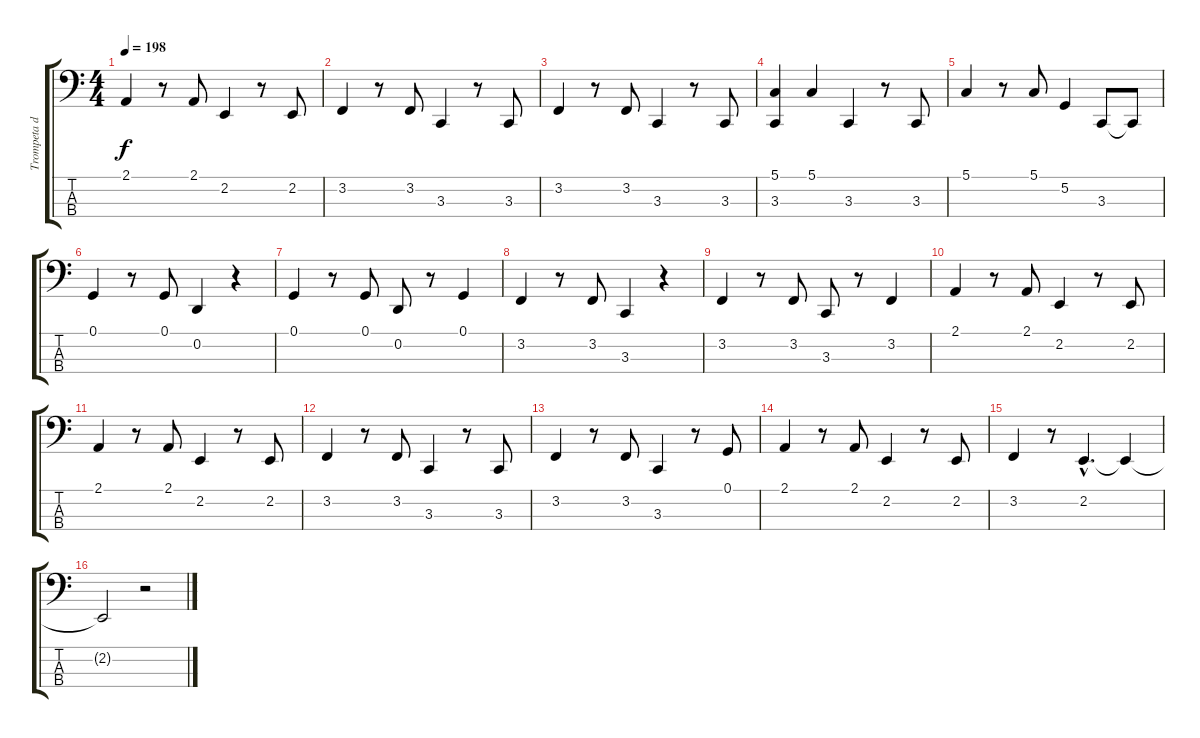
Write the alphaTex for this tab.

\track ("Trompeta de oso" "Trompeta d") {instrument tuba}
\staff {score tabs}
\tuning (G2 D2 A1 E1) {hide}
\ts (4 4)
\tempo 198
\clef f4
\ks c
2.1.4{dy f} r.8 2.1.8 2.2.4 r.8 2.2.8 |
3.2.4 r.8 3.2.8 3.3.4 r.8 3.3.8 |
3.2.4 r.8 3.2.8 3.3.4 r.8 3.3.8 |
(5.1 3.3).4 5.1.4 3.3.4 r.8 3.3.8 |
5.1.4 r.8 5.1.8 5.2.4 3.3.8 3.3{t}.8 |
0.1.4 r.8 0.1.8 0.2.4 r.4 |
0.1.4 r.8 0.1.8 0.2.8 r.8 0.1.4 |
3.2.4 r.8 3.2.8 3.3.4 r.4 |
3.2.4 r.8 3.2.8 3.3.8 r.8 3.2.4 |
2.1.4 r.8 2.1.8 2.2.4 r.8 2.2.8 |
2.1.4 r.8 2.1.8 2.2.4 r.8 2.2.8 |
3.2.4 r.8 3.2.8 3.3.4 r.8 3.3.8 |
3.2.4 r.8 3.2.8 3.3.4 r.8 0.1.8 |
2.1.4 r.8 2.1.8 2.2.4 r.8 2.2.8 |
3.2.4 r.8 2.2{hac}.4{d} 2.2{t}.4 |
2.2{t}.2 r.2
